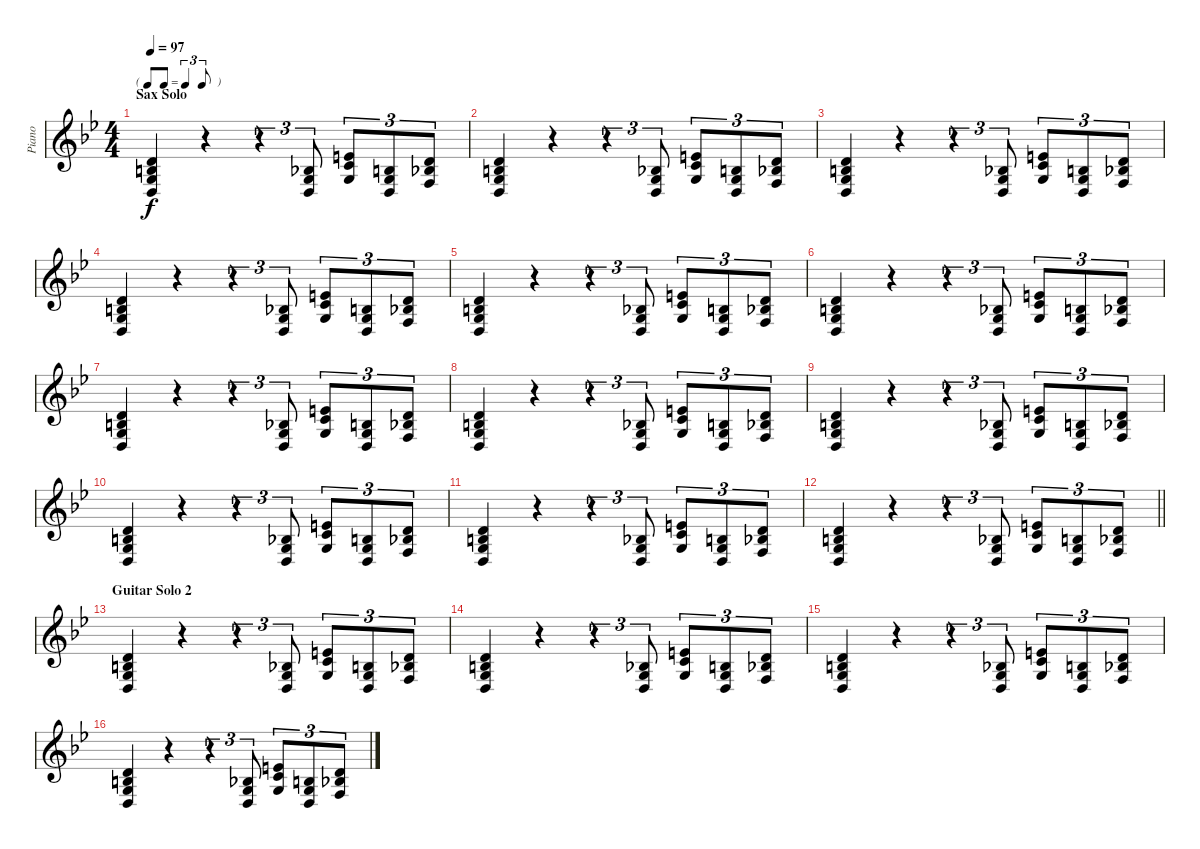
\track ("Piano" "Piano") {instrument electricgrandpiano}
\staff {score}
\tuning (E4 B3 G3 D3 A2 E2) {hide}
\ts (4 4)
\tf triplet8th
\section ("" "Sax Solo")
\tempo 97
\clef g2
\ks bb
(3.2 0.3 0.4 14.5).4{dy f} r.4 r.4{tu (3 2)} (0.3 0.4 13.5).8{tu (3 2)} (1.2 0.3 14.4).8{tu (3 2)} (4.3 5.4 5.5).8{tu (3 2)} (3.2 3.3 3.4).8{tu (3 2)} |
(3.2 0.3 0.4 14.5).4 r.4 r.4{tu (3 2)} (0.3 0.4 13.5).8{tu (3 2)} (1.2 0.3 14.4).8{tu (3 2)} (4.3 5.4 5.5).8{tu (3 2)} (3.2 3.3 3.4).8{tu (3 2)} |
(3.2 0.3 0.4 14.5).4 r.4 r.4{tu (3 2)} (0.3 0.4 13.5).8{tu (3 2)} (1.2 0.3 14.4).8{tu (3 2)} (4.3 5.4 5.5).8{tu (3 2)} (3.2 3.3 3.4).8{tu (3 2)} |
(3.2 0.3 0.4 14.5).4 r.4 r.4{tu (3 2)} (0.3 0.4 13.5).8{tu (3 2)} (1.2 0.3 14.4).8{tu (3 2)} (4.3 5.4 5.5).8{tu (3 2)} (3.2 3.3 3.4).8{tu (3 2)} |
(3.2 0.3 0.4 14.5).4 r.4 r.4{tu (3 2)} (0.3 0.4 13.5).8{tu (3 2)} (1.2 0.3 14.4).8{tu (3 2)} (4.3 5.4 5.5).8{tu (3 2)} (3.2 3.3 3.4).8{tu (3 2)} |
(3.2 0.3 0.4 14.5).4 r.4 r.4{tu (3 2)} (0.3 0.4 13.5).8{tu (3 2)} (1.2 0.3 14.4).8{tu (3 2)} (4.3 5.4 5.5).8{tu (3 2)} (3.2 3.3 3.4).8{tu (3 2)} |
(3.2 0.3 0.4 14.5).4 r.4 r.4{tu (3 2)} (0.3 0.4 13.5).8{tu (3 2)} (1.2 0.3 14.4).8{tu (3 2)} (4.3 5.4 5.5).8{tu (3 2)} (3.2 3.3 3.4).8{tu (3 2)} |
(3.2 0.3 0.4 14.5).4 r.4 r.4{tu (3 2)} (0.3 0.4 13.5).8{tu (3 2)} (1.2 0.3 14.4).8{tu (3 2)} (4.3 5.4 5.5).8{tu (3 2)} (3.2 3.3 3.4).8{tu (3 2)} |
(3.2 0.3 0.4 14.5).4 r.4 r.4{tu (3 2)} (0.3 0.4 13.5).8{tu (3 2)} (1.2 0.3 14.4).8{tu (3 2)} (4.3 5.4 5.5).8{tu (3 2)} (3.2 3.3 3.4).8{tu (3 2)} |
(3.2 0.3 0.4 14.5).4 r.4 r.4{tu (3 2)} (0.3 0.4 13.5).8{tu (3 2)} (1.2 0.3 14.4).8{tu (3 2)} (4.3 5.4 5.5).8{tu (3 2)} (3.2 3.3 3.4).8{tu (3 2)} |
(3.2 0.3 0.4 14.5).4 r.4 r.4{tu (3 2)} (0.3 0.4 13.5).8{tu (3 2)} (1.2 0.3 14.4).8{tu (3 2)} (4.3 5.4 5.5).8{tu (3 2)} (3.2 3.3 3.4).8{tu (3 2)} |
\barLineRight lightlight
(3.2 0.3 0.4 14.5).4 r.4 r.4{tu (3 2)} (0.3 0.4 13.5).8{tu (3 2)} (1.2 0.3 14.4).8{tu (3 2)} (4.3 5.4 5.5).8{tu (3 2)} (3.2 3.3 3.4).8{tu (3 2)} |
\section ("" "Guitar Solo 2")
(3.2 0.3 0.4 14.5).4{volume 4} r.4 r.4{tu (3 2)} (0.3 0.4 13.5).8{tu (3 2)} (1.2 0.3 14.4).8{tu (3 2)} (4.3 5.4 5.5).8{tu (3 2)} (3.2 3.3 3.4).8{tu (3 2)} |
(3.2 0.3 0.4 14.5).4 r.4 r.4{tu (3 2)} (0.3 0.4 13.5).8{tu (3 2)} (1.2 0.3 14.4).8{tu (3 2)} (4.3 5.4 5.5).8{tu (3 2)} (3.2 3.3 3.4).8{tu (3 2)} |
(3.2 0.3 0.4 14.5).4 r.4 r.4{tu (3 2)} (0.3 0.4 13.5).8{tu (3 2)} (1.2 0.3 14.4).8{tu (3 2)} (4.3 5.4 5.5).8{tu (3 2)} (3.2 3.3 3.4).8{tu (3 2)} |
(3.2 0.3 0.4 14.5).4 r.4 r.4{tu (3 2)} (0.3 0.4 13.5).8{tu (3 2)} (1.2 0.3 14.4).8{tu (3 2)} (4.3 5.4 5.5).8{tu (3 2)} (3.2 3.3 3.4).8{tu (3 2)}
